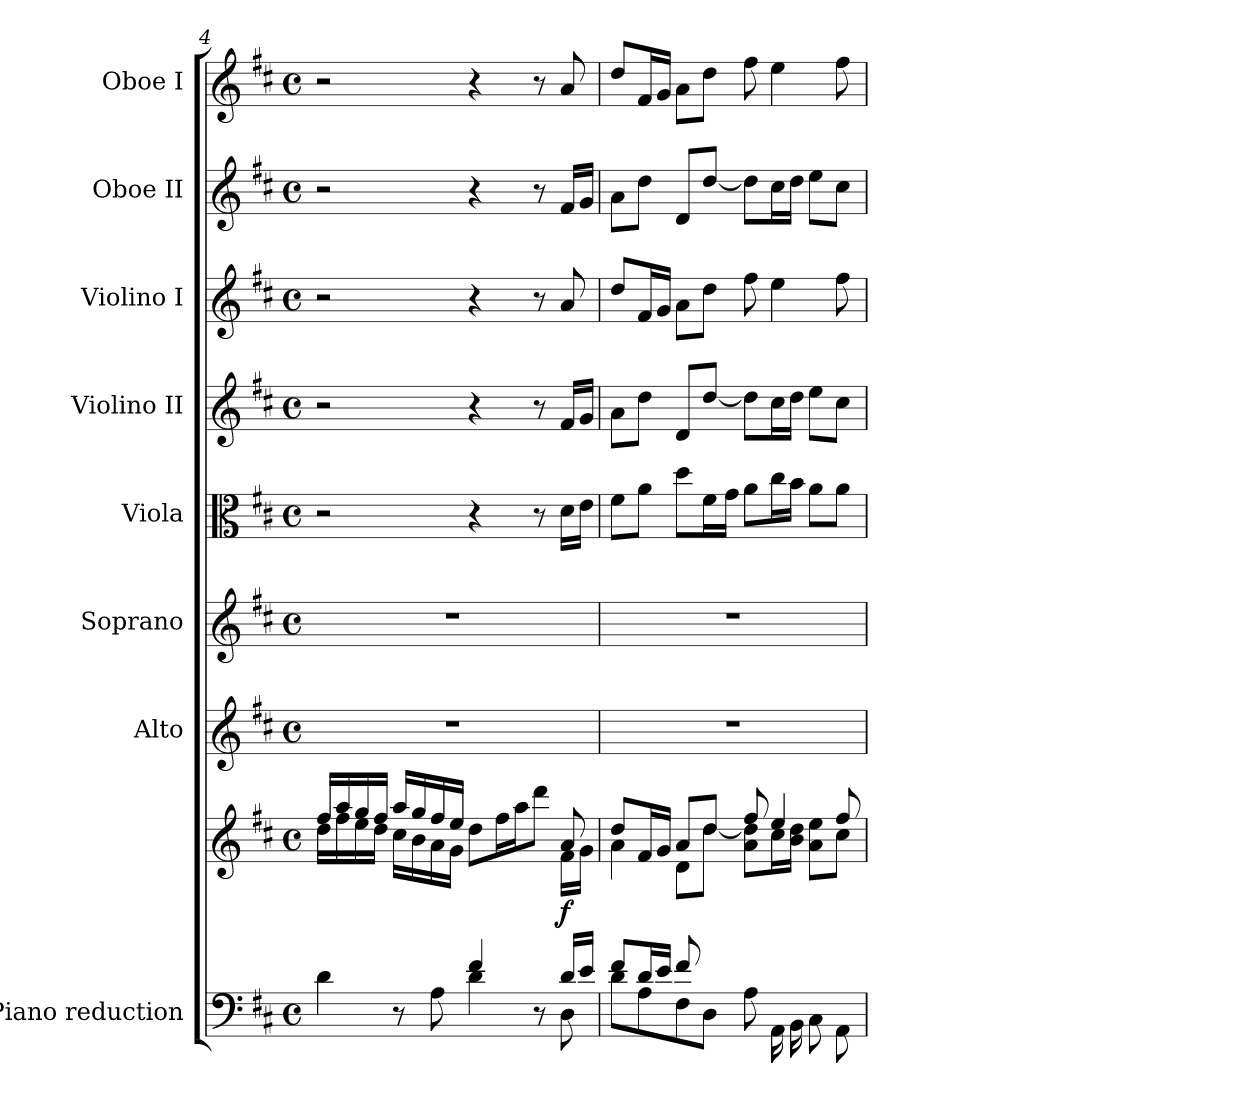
**kern	**kern	**dynam	**kern	**kern	**kern	**kern	**kern	**kern	**kern
*part8	*part8	*part8	*part7	*part6	*part5	*part4	*part3	*part2	*part1
*staff9	*staff8	*staff8/9	*staff7	*staff6	*staff5	*staff4	*staff3	*staff2	*staff1
*I"Piano reduction	*	*	*I"Alto	*I"Soprano	*I"Viola	*I"Violino II	*I"Violino I	*I"Oboe II	*I"Oboe I
*I'Pno	*	*	*	*	*I'Vla	*I'Vln	*I'Vln	*I'Ob	*I'Ob
*clefF4	*clefG2	*	*clefG2	*clefG2	*clefC3	*clefG2	*clefG2	*clefG2	*clefG2
*k[f#c#]	*k[f#c#]	*	*k[f#c#]	*k[f#c#]	*k[f#c#]	*k[f#c#]	*k[f#c#]	*k[f#c#]	*k[f#c#]
*M4/4	*M4/4	*	*M4/4	*M4/4	*M4/4	*M4/4	*M4/4	*M4/4	*M4/4
*met(c)	*met(c)	*	*met(c)	*met(c)	*met(c)	*met(c)	*met(c)	*met(c)	*met(c)
=4	=4	=4	=4	=4	=4	=4	=4	=4	=4
*^	*^	*	*	*	*	*	*	*	*
4ryy	4d\	16ff#/LL	16dd\LL	.	1r	1r	2r	2r	2r	2r	2r
.	.	16aa/	16ff#\	.	.	.	.	.	.	.	.
.	.	16gg/	16ee\	.	.	.	.	.	.	.	.
.	.	16ff#/JJ	16dd\JJ	.	.	.	.	.	.	.	.
8r	8ryy	16aa/LL	16cc#\LL	.	.	.	.	.	.	.	.
.	.	16gg/	16b\	.	.	.	.	.	.	.	.
8ryy	8A\	16ff#/	16a\	.	.	.	.	.	.	.	.
.	.	16ee/JJ	16g\JJ	.	.	.	.	.	.	.	.
4f#/	4d\	4ryy	8dd\L	.	.	.	4r	4r	4r	4r	4r
.	.	.	16ff#\L	.	.	.	.	.	.	.	.
.	.	.	16aa\J	.	.	.	.	.	.	.	.
8r	8ryy	8ryy	8ddd\J	.	.	.	8r	8r	8r	8r	8r
!	!	!	!	!LO:DY:b	!	!	!	!	!	!	!
16d/LL	8D\	8a/	16f#\LL	f	.	.	16d\LL	16f#/LL	8a/	16f#/LL	8a/
16e/JJ	.	.	16g\JJ	.	.	.	16e\JJ	16g/JJ	.	16g/JJ	.
!!LO:LB:g=z
=5	=5	=5	=5	=5	=5	=5	=5	=5	=5	=5	=5
*	*	*	*^	*	*	*	*	*	*	*	*
8f#/L	8d\L	8dd/L	4a\	4.ryy	.	1r	1r	8f#\L	8a\L	8dd/L	8a\L	8dd/L
16d/L	8A\	16f#/L	.	.	.	.	.	8a\J	8dd\J	16f#/L	8dd\J	16f#/L
16e/JJ	.	16g/JJ	.	.	.	.	.	.	.	16g/JJ	.	16g/JJ
8f#/L	8F#\	8a/L	8d\L	.	.	.	.	8dd\L	8d/L	8a\L	8d/L	8a\L
8ryy	8D\J	8dd/J	[8dd\J	16f#\L	.	.	.	16f#\L	[8dd/J	8dd\J	[8dd/J	8dd\J
.	.	.	.	16g\JJ	.	.	.	16g\JJ	.	.	.	.
8A\L	2ryy	8ff#/	8a\ 8dd\]L	2ryy	.	.	.	8a\L	8dd\L]	8ff#\	8dd\L]	8ff#\
16AA\L	.	4ee/	16cc#\L	.	.	.	.	16cc#\L	16cc#\L	4ee\	16cc#\L	4ee\
16BB\J	.	.	16b\ 16dd\JJ	.	.	.	.	16b\JJ	16dd\JJ	.	16dd\JJ	.
8C#\	.	.	8a\ 8ee\L	.	.	.	.	8a\L	8ee\L	.	8ee\L	.
8AA\J	.	8ff#/	8cc#\J	.	.	.	.	8a\J	8cc#\J	8ff#\	8cc#\J	8ff#\
*v	*v	*	*	*	*	*	*	*	*	*	*	*
*	*v	*v	*v	*	*	*	*	*	*	*	*
=	=	=	=	=	=	=	=	=	=
*-	*-	*-	*-	*-	*-	*-	*-	*-	*-
